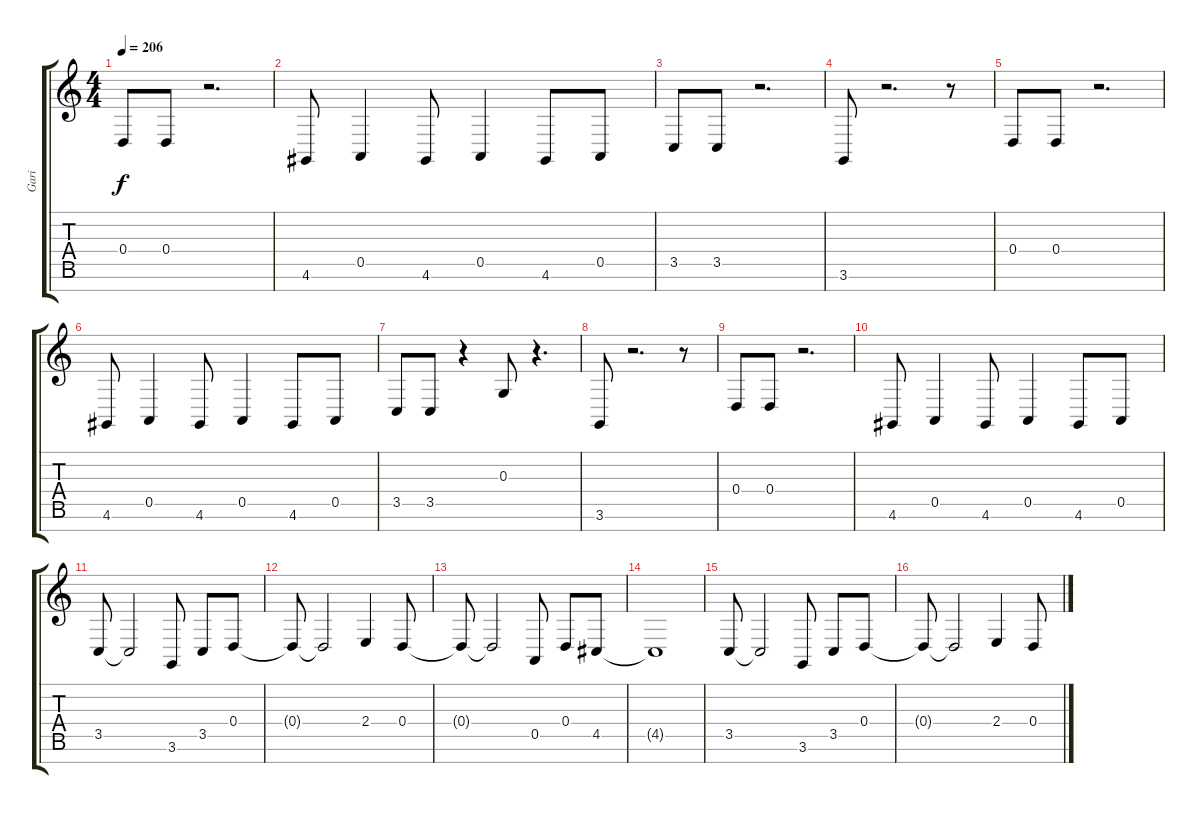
\track ("Gari" "Gari") {instrument trombone}
\staff {score tabs}
\tuning (E4 B3 G3 D3 A2 E2 B1) {hide}
\ts (4 4)
\tempo 206
\clef g2
\ks c
0.4.8{dy f} 0.4.8 r.2{d} |
4.6.8 0.5.4 4.6.8 0.5.4 4.6.8 0.5.8 |
3.5.8 3.5.8 r.2{d} |
3.6.8 r.2{d} r.8 |
0.4.8 0.4.8 r.2{d} |
4.6.8 0.5.4 4.6.8 0.5.4 4.6.8 0.5.8 |
3.5.8 3.5.8 r.4 0.3.8 r.4{d} |
3.6.8 r.2{d} r.8 |
0.4.8 0.4.8 r.2{d} |
4.6.8 0.5.4 4.6.8 0.5.4 4.6.8 0.5.8 |
3.5.8 3.5{t}.2 3.6.8 3.5.8 0.4.8 |
0.4{t}.8 0.4{t}.2 2.4.4 0.4.8 |
0.4{t}.8 0.4{t}.2 0.5.8 0.4.8 4.5.8 |
4.5{t}.1 |
3.5.8 3.5{t}.2 3.6.8 3.5.8 0.4.8 |
0.4{t}.8 0.4{t}.2 2.4.4 0.4.8
